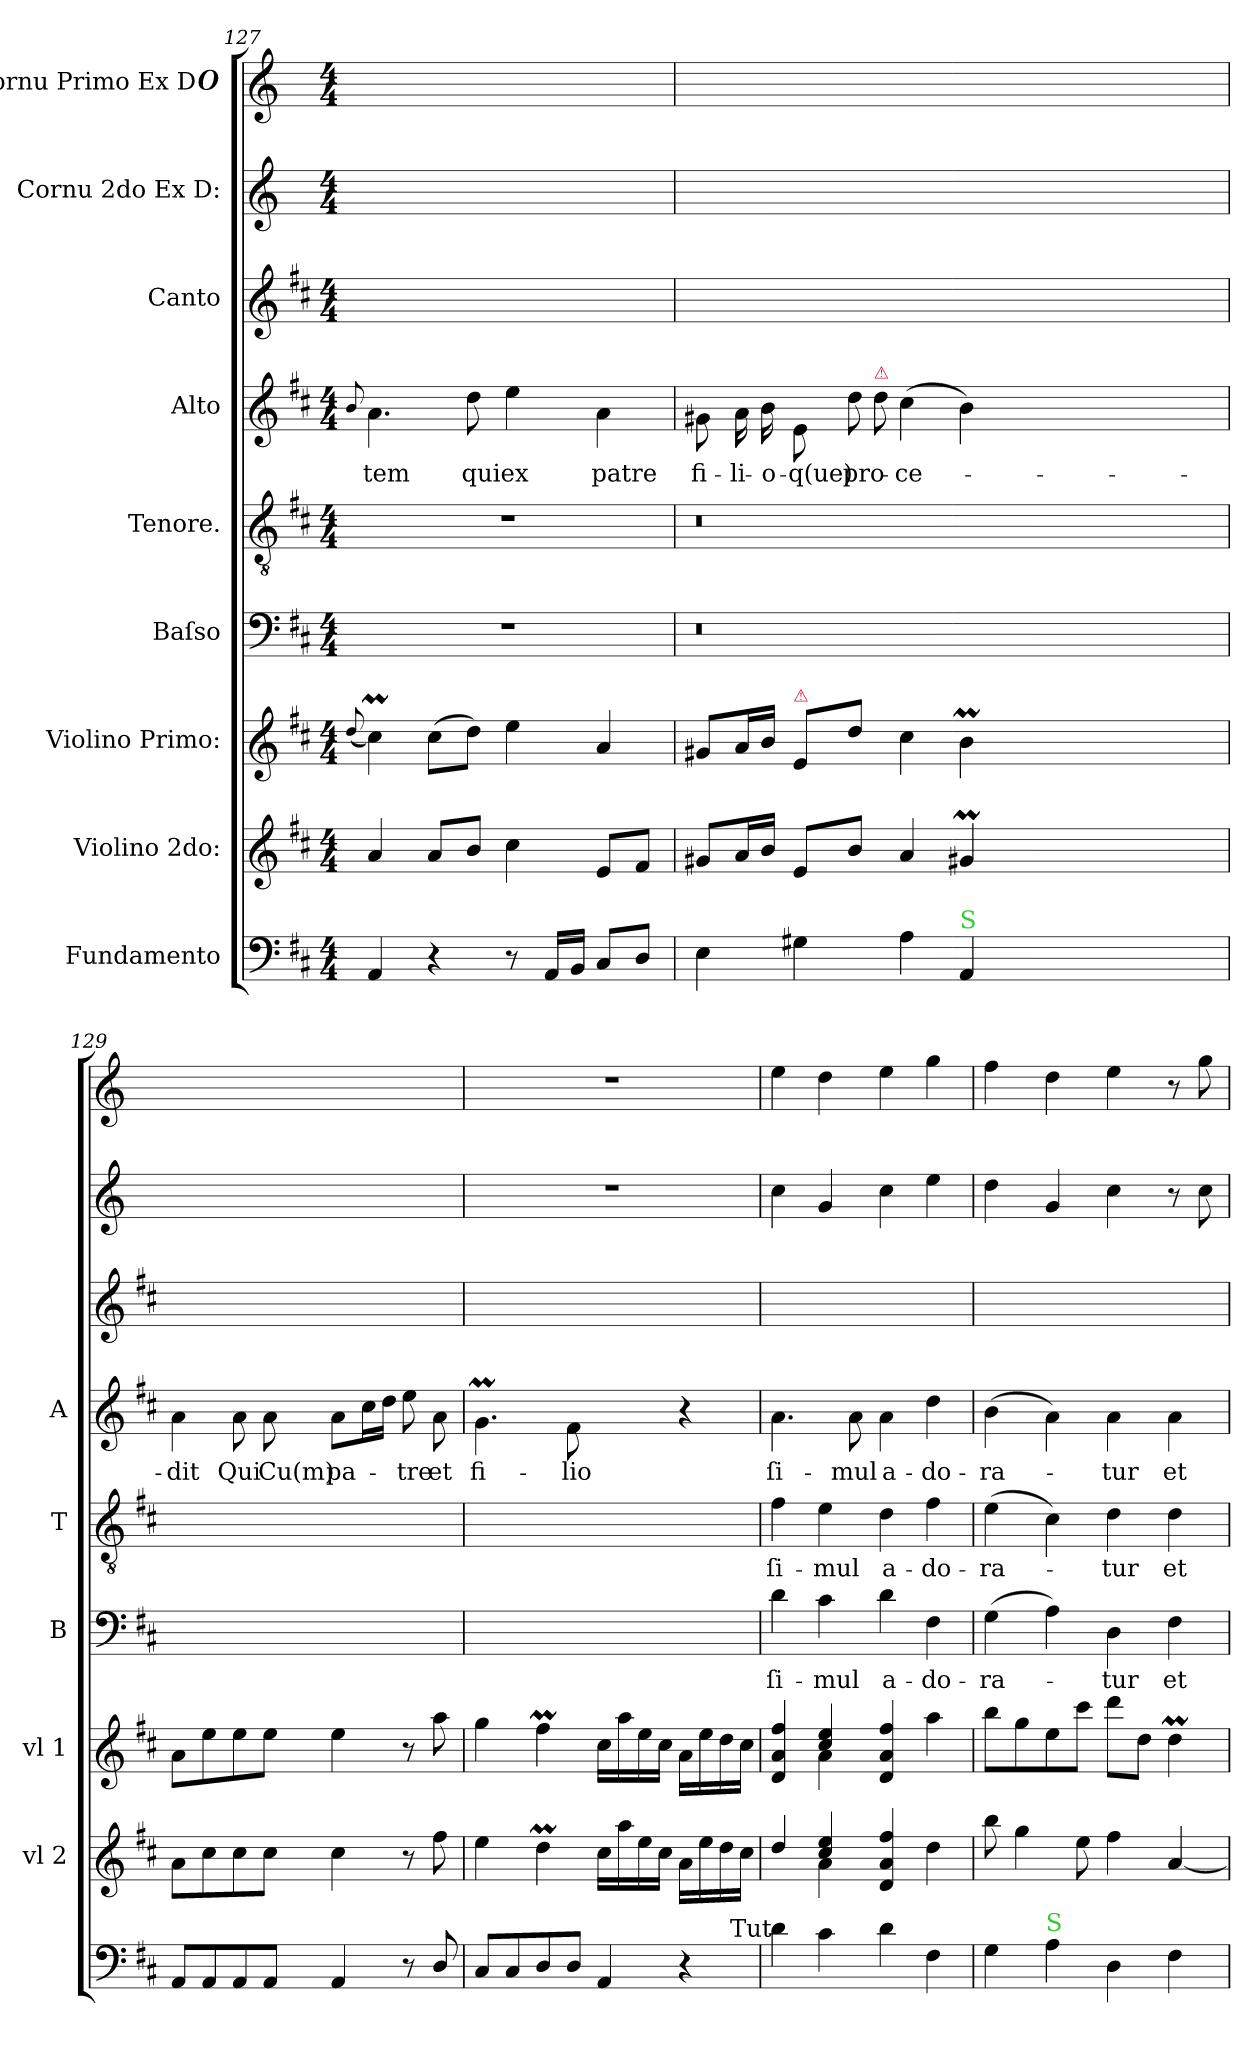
**kern	**kern	**kern	**kern	**text	**kern	**text	**kern	**text	**kern	**kern	**kern
*part9	*part8	*part7	*part6	*part6	*part5	*part5	*part4	*part4	*part3	*part2	*part1
*staff9	*staff8	*staff7	*staff6	*staff6	*staff5	*staff5	*staff4	*staff4	*staff3	*staff2	*staff1
*I"Fundamento	*I"Violino 2do:	*I"Violino Primo:	*I"Baſso	*	*I"Tenore.	*	*I"Alto	*	*I"Canto	*I"Cornu 2do Ex D:	*I"Cornu Primo Ex D#
*	*I'vl 2	*I'vl 1	*I'B	*	*I'T	*	*I'A	*	*	*	*
*clefF4	*clefG2	*clefG2	*clefF4	*	*clefGv2	*	*clefG2	*	*clefG2	*clefG2	*clefG2
*	*	*	*	*	*	*	*	*	*	*ITrd6c10	*ITrd6c10
*k[f#c#]	*k[f#c#]	*k[f#c#]	*k[f#c#]	*	*k[f#c#]	*	*k[f#c#]	*	*k[f#c#]	*k[f#c#]	*k[f#c#]
*M4/4	*M4/4	*M4/4	*M4/4	*	*M4/4	*	*M4/4	*	*M4/4	*M4/4	*M4/4
=127	=127	=127	=127	=127	=127	=127	=127	=127	=127	=127	=127
.	.	(8qqdd/	.	.	.	.	8qqb/	.	.	.	.
4AA/	4a/	4cc#m\)	1r	.	1r	.	4.a\	-tem	1ryy	1ryy	1ryy
4r	8a/L	(8cc#\L	.	.	.	.	.	.	.	.	.
.	8b/J	8dd\J)	.	.	.	.	8dd\	qui	.	.	.
8r	4cc#\	4ee\	.	.	.	.	4ee\	ex	.	.	.
16AA/LL	.	.	.	.	.	.	.	.	.	.	.
16BB/JJ	.	.	.	.	.	.	.	.	.	.	.
8C#/L	8e/L	4a/	.	.	.	.	4a\	patre	.	.	.
8D/J	8f#/J	.	.	.	.	.	.	.	.	.	.
=128	=128	=128	=128	=128	=128	=128	=128	=128	=128	=128	=128
4E\	8g#X/L	8g#X/L	0.r	.	0.r	.	8g#X\	fi-	1ryy	0.ryy	0.ryy
.	16a/L	16a/L	.	.	.	.	16a\	-li-	.	.	.
.	16b/JJ	16b/JJ	.	.	.	.	16b\	-o-	.	.	.
!	!	!LO:TX:a:color=crimson:t=⚠	!	!	!	!	!	!	!	!	!
4G#X\	8e/L	8e/L	.	.	.	.	8e\	-q(ue)	.	.	.
!	!	!	!	!	!	!	!LO:N:vis=8	!	!	!	!
.	8b/J	8dd\J	.	.	.	.	16dd\	pro-	.	.	.
!	!	!	!	!	!	!	!LO:TX:a:color=crimson:t=⚠	!	!	!	!
!	!	!	!	!	!	!	!LO:N:vis=8	!	!	!	!
.	.	.	.	.	.	.	16dd\	.	.	.	.
4A\	4a/	4cc#\	.	.	.	.	(4cc#\	-ce-	.	.	.
!LO:TX:a:color=limegreen:t=S	!	!	!	!	!	!	!	!	!	!	!
4AA/	4g#Xm/	4bM\	.	.	.	.	4b\)	.	.	.	.
0ryy	0ryy	0ryy	.	.	.	.	0ryy	.	0ryy	.	.
=129	=129	=129	=129	=129	=129	=129	=129	=129	=129	=129	=129
8AA/L	8a\L	8a\L	1ryy	.	1ryy	.	4a\	-dit	1ryy	1ryy	1ryy
8AA/	8cc#\	8ee\	.	.	.	.	.	.	.	.	.
8AA/	8cc#\	8ee\	.	.	.	.	8a\	Qui	.	.	.
8AA/J	8cc#\J	8ee\J	.	.	.	.	8a\	Cu(m)	.	.	.
4AA/	4cc#\	4ee\	.	.	.	.	8a\L	pa-	.	.	.
.	.	.	.	.	.	.	16cc#\L	.	.	.	.
.	.	.	.	.	.	.	16dd\JJ	.	.	.	.
8r	8r	8r	.	.	.	.	8ee\	-tre	.	.	.
8D/	8ff#\	8aa\	.	.	.	.	8a\	et	.	.	.
=130	=130	=130	=130	=130	=130	=130	=130	=130	=130	=130	=130
8C#/L	4ee\	4gg\	1ryy	.	1ryy	.	4.gM\	fi-	1ryy	1r	1r
8C#/	.	.	.	.	.	.	.	.	.	.	.
8D/	4ddM\	4ff#m\	.	.	.	.	.	.	.	.	.
8D/J	.	.	.	.	.	.	8f#\	-lio	.	.	.
4AA/	16cc#\LL	16cc#\LL	.	.	.	.	4ryy	.	.	.	.
.	16aa\	16aa\	.	.	.	.	.	.	.	.	.
.	16ee\	16ee\	.	.	.	.	.	.	.	.	.
.	16cc#\JJ	16cc#\JJ	.	.	.	.	.	.	.	.	.
4r	16a\LL	16a\LL	.	.	.	.	4r	.	.	.	.
.	16ee\	16ee\	.	.	.	.	.	.	.	.	.
.	16dd\	16dd\	.	.	.	.	.	.	.	.	.
.	16cc#\JJ	16cc#\JJ	.	.	.	.	.	.	.	.	.
=131	=131	=131	=131	=131	=131	=131	=131	=131	=131	=131	=131
*	*^	*^	*	*	*	*	*	*	*	*	*
!LO:TX:a:rj:t=Tut	!	!	!	!	!	!	!	!	!	!	!	!	!
4d\	4dd/	4ryy	4d/ 4a/ 4ff#/	4ryy	4d\	ſi-	4f#\	ſi-	4.a\	ſi-	1ryy	4d\	4f#\
4c#\	4cc#/ 4ee/	4a\	4cc#/ 4ee/	4a\	4c#\	-mul	4e\	-mul	.	.	.	4A/	4e\
.	.	.	.	.	.	.	.	.	8a\	-mul	.	.	.
4d\	4d/ 4a/ 4ff#/	2ryy	4d/ 4a/ 4ff#/	2ryy	4d\	a-	4d\	a-	4a\	a-	.	4d\	4f#\
4F#\	4dd\	.	4aa\	.	4F#\	-do-	4f#\	-do-	4dd\	-do-	.	4f#\	4a\
*	*v	*v	*	*	*	*	*	*	*	*	*	*	*
*	*	*v	*v	*	*	*	*	*	*	*	*	*
=132	=132	=132	=132	=132	=132	=132	=132	=132	=132	=132	=132
4G\	8bb\	8bb\L	(4G\	-ra-	(4e\	-ra-	(4b\	-ra-	1ryy	4e\	4g\
.	4gg\	8gg\	.	.	.	.	.	.	.	.	.
!LO:TX:a:color=limegreen:t=S	!	!	!	!	!	!	!	!	!	!	!
4A\	.	8ee\	4A\)	.	4c#\)	.	4a\)	.	.	4A/	4e\
.	8ee\	8ccc#\J	.	.	.	.	.	.	.	.	.
4D\	4ff#\	8ddd\L	4D\	-tur	4d\	-tur	4a\	-tur	.	4d\	4f#\
.	.	8dd\J	.	.	.	.	.	.	.	.	.
4F#\	[4a/	4ddM\	4F#\	et	4d\	et	4a\	et	.	8r	8r
.	.	.	.	.	.	.	.	.	.	8d\	8a\
=	=	=	=	=	=	=	=	=	=	=	=
*-	*-	*-	*-	*-	*-	*-	*-	*-	*-	*-	*-
